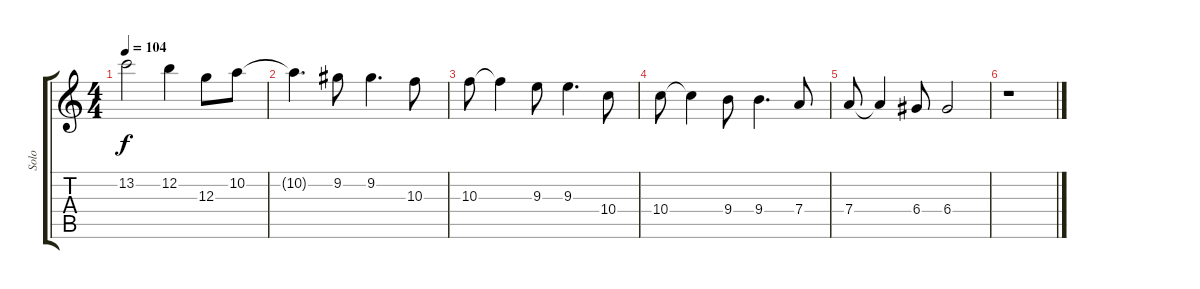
\track ("Solo" "Solo") {instrument distortionguitar}
\staff {score tabs}
\tuning (E4 B3 G3 D3 A2 E2) {hide}
\ts (4 4)
\tempo 104
\clef g2
\ks c
13.2.2{dy f} 12.2.4 12.3.8 10.2.8 |
10.2{t}.4{d} 9.2.8 9.2.4{d} 10.3.8 |
10.3.8 10.3{t}.4 9.3.8 9.3.4{d} 10.4.8 |
10.4.8 10.4{t}.4 9.4.8 9.4.4{d} 7.4.8 |
7.4.8 7.4{t}.4 6.4.8 6.4.2 |
r.1
